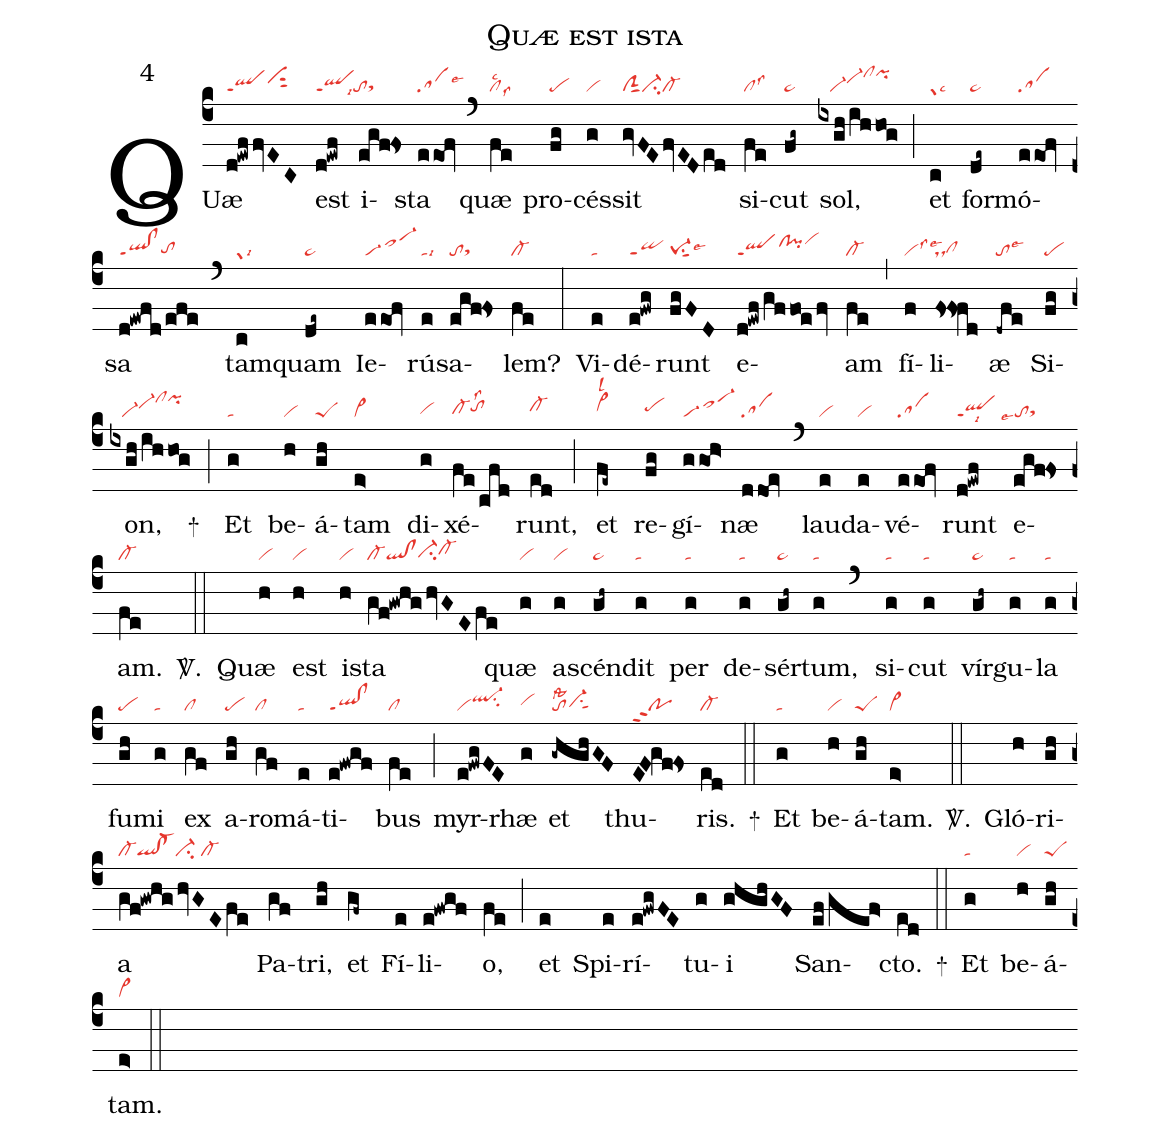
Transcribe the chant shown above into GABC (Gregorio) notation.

name: Quæ est ista;
mode: 4;
nabc-lines: 1;
%%
(c4)
QUæ(d!ewffvEC|qlppt1vihisut2) est(d!ewf|qlppt1) i(egf!fs|```tolsi7sthg)sta(eeOf|salse6) (`)
quæ(fe|cllsc2lss9) pro(fg|pe)cés(g|vi)sit(gvFEfvEDed|clSsut1ci-cl-) si(fe|cllss3)cut(fg~|ta>) sol,(ixgh/ihhog|///vi-vi-hiclhkpihk) (;)
et(c|grlsc3) for(de~|ta>)mó(eeOf|sa)sa(d!ewfd/efe|ql!clppt1tohg) (`)
tam(c|grlsi3)quam(de~|ta>) Ie(eeOf|saM-4)rú(e|talsi3)sa(egf!fs|tosthg)lem?(fe|cl-) (:)
Vi(e|ta)dé(e!fwg|qippt1)runt(fgFD|pe-1su1sut1lse6) e(d!ewf/gffoe/fv|qlppt1clhi!pihivihj)am(fe|cl-) (,)
fí(f|vilss3lse3)li(fs!fs!fd|dsclhg)æ(-dfe|tolse3) Si(fg|pe)on,(ixgh/ihhog|///vi-vi-hiclhkpihk) +(;)
Et(g|ta) be(h|vi)á(gh|peS)tam(e>|vi>) di(g|vihg)xé(fe/cfd|cl-hgtohhlss2)runt,(ed|cl-hh) (;)
et(fe~|vi>hhlsl2) re(fg|pehh)gí(ggOh>|saM-4)næ(ddOe|sa) (`)
lau(e|vi)da(e|vi)vé(eeOf|sa)runt(d!ewf|qlppt1lsi8) e(egf!fs|```tolse7sthg)am.(fe|cl-) <sp>V/</sp>.(::)
Quæ(h|vi) est(h|vi) i(h|vi)sta(gf!gwhg/hvGEfe|cl-ql!clci-hgcl-hh) quæ(g|vi) as(g|vi)cén(gh~|ta>)dit(g|ta) per(g|ta) de(g|ta)sér(gh~|ta>)tum,(g|ta) (`)
si(g|ta)cut(g|ta) vír(gh~|ta>)gu(g|ta)la(g|ta) fu(gh|pe)mi(g|ta) ex(gf|cl) a(gh|pe)ro(gf|cl)má(e|ta)ti(e!fwgf|ql!clppt1)bus(fe|cl) (;)
myr(e!fwgFE|viql-hisu2)rhæ(g|vihh) et(-ghghGF|tolssta2vi-hgsu1sut1) thu(EF!gf!fs|poppt2)ris.(ed|cl-) +(::)
Et(g|ta) be(h|vi)á(gh|peS)tam.(e>|vi>) <sp>V/</sp>.(::)
Gló(h)ri(gh)a(gf!gwhghvGEfe|cl-ql!cl-ci-/cl-) Pa(gf)tri,(gh) et(gf~) Fí(e)li(e!fwgf)o,(fe) (;)
et(e) Spi(e)rí(e!fwgFE)tu(g)i(ghghGF) San(ef/gef>)cto.(ed) +(::)
Et(g|ta) be(h|vi)á(gh|peS)tam.(e>|vi>) (::)
